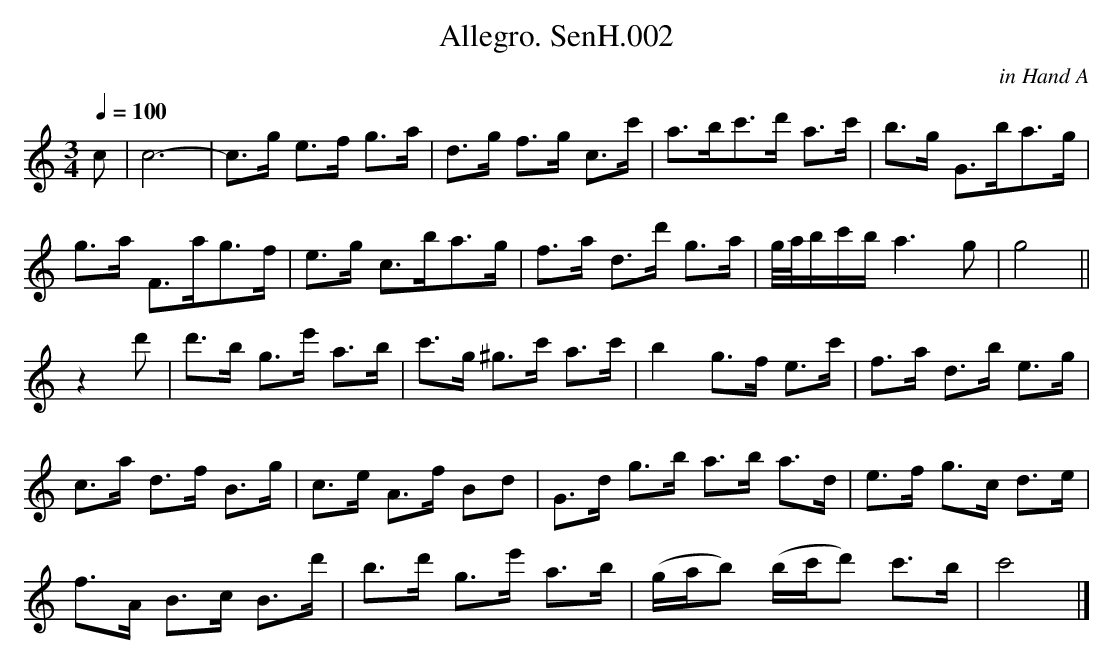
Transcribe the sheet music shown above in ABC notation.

X:1
T:Allegro. SenH.002
C:in Hand A
Q:1/4=100
M:3/4
L:1/8
K:C
c|c6-|c>g e>f g>a|d>g f>g c>c'|a>bc'>d' a>c'|b>g G>ba>g|
g>a F>ag>f|e>g c>ba>g|f>a d>d' g>a|g//a//b/c'/b/ a3g|g4||
z2d'|d'>b g>e' a>b|c'>g ^g>c' a>c'|b2g>f e>c'|f>a d>b e>g|
c>a d>f B>g|c>e A>f Bd|G>d g>b a>b a>d | e>f g>c d>e |
f>A B>c B>d' | b>d' g>e' a>b | (g/a/b) (b/c'/d') c'>b | c'4 |]
